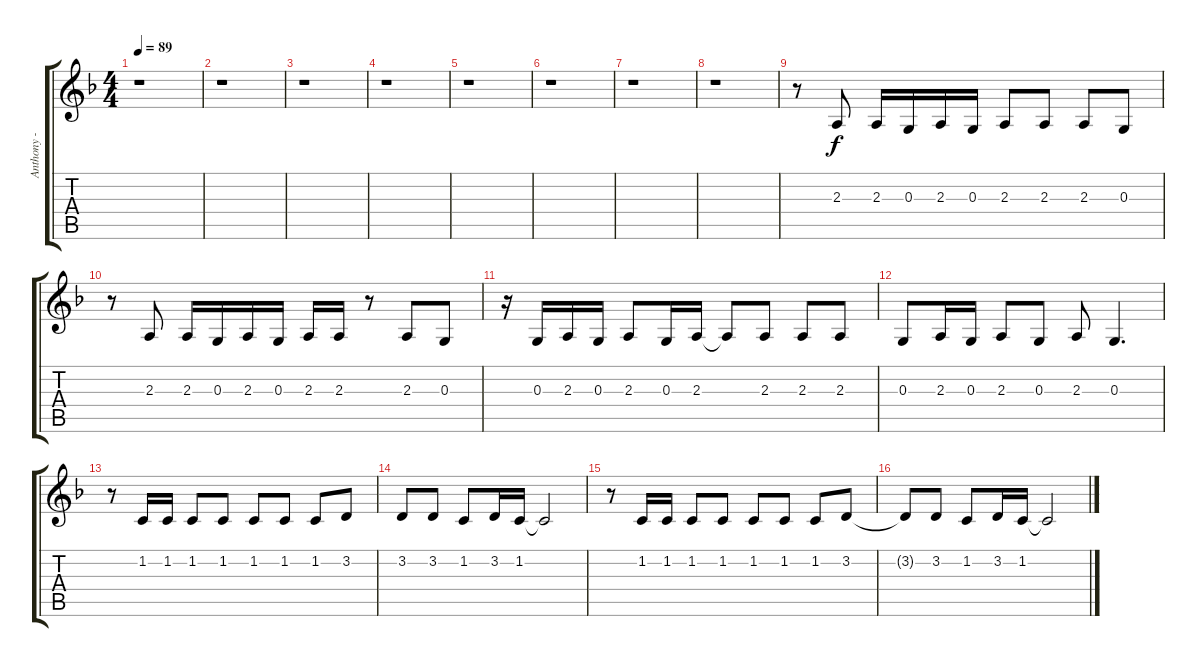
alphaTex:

\track ("Anthony - vocal" "Anthony - ") {instrument bassoon}
\staff {score tabs}
\tuning (E4 B3 G3 D3 A2 E2) {hide}
\ts (4 4)
\tempo 89
\clef g2
\ks f
r.1{dy f} |
r.1 |
r.1 |
r.1 |
r.1 |
r.1 |
r.1 |
r.1 |
r.8 2.3.8 2.3.16 0.3.16 2.3.16 0.3.16 2.3.8 2.3.8 2.3.8 0.3.8 |
r.8 2.3.8 2.3.16 0.3.16 2.3.16 0.3.16 2.3.16 2.3.16 r.8 2.3.8 0.3.8 |
r.16 0.3.16 2.3.16 0.3.16 2.3.8 0.3.16 2.3.16 2.3{t}.8 2.3.8 2.3.8 2.3.8 |
0.3.8 2.3.16 0.3.16 2.3.8 0.3.8 2.3.8 0.3.4{d} |
r.8 1.2.16 1.2.16 1.2.8 1.2.8 1.2.8 1.2.8 1.2.8 3.2.8 |
3.2.8 3.2.8 1.2.8 3.2.16 1.2.16 1.2{t}.2 |
r.8 1.2.16 1.2.16 1.2.8 1.2.8 1.2.8 1.2.8 1.2.8 3.2.8 |
3.2{t}.8 3.2.8 1.2.8 3.2.16 1.2.16 1.2{t}.2
